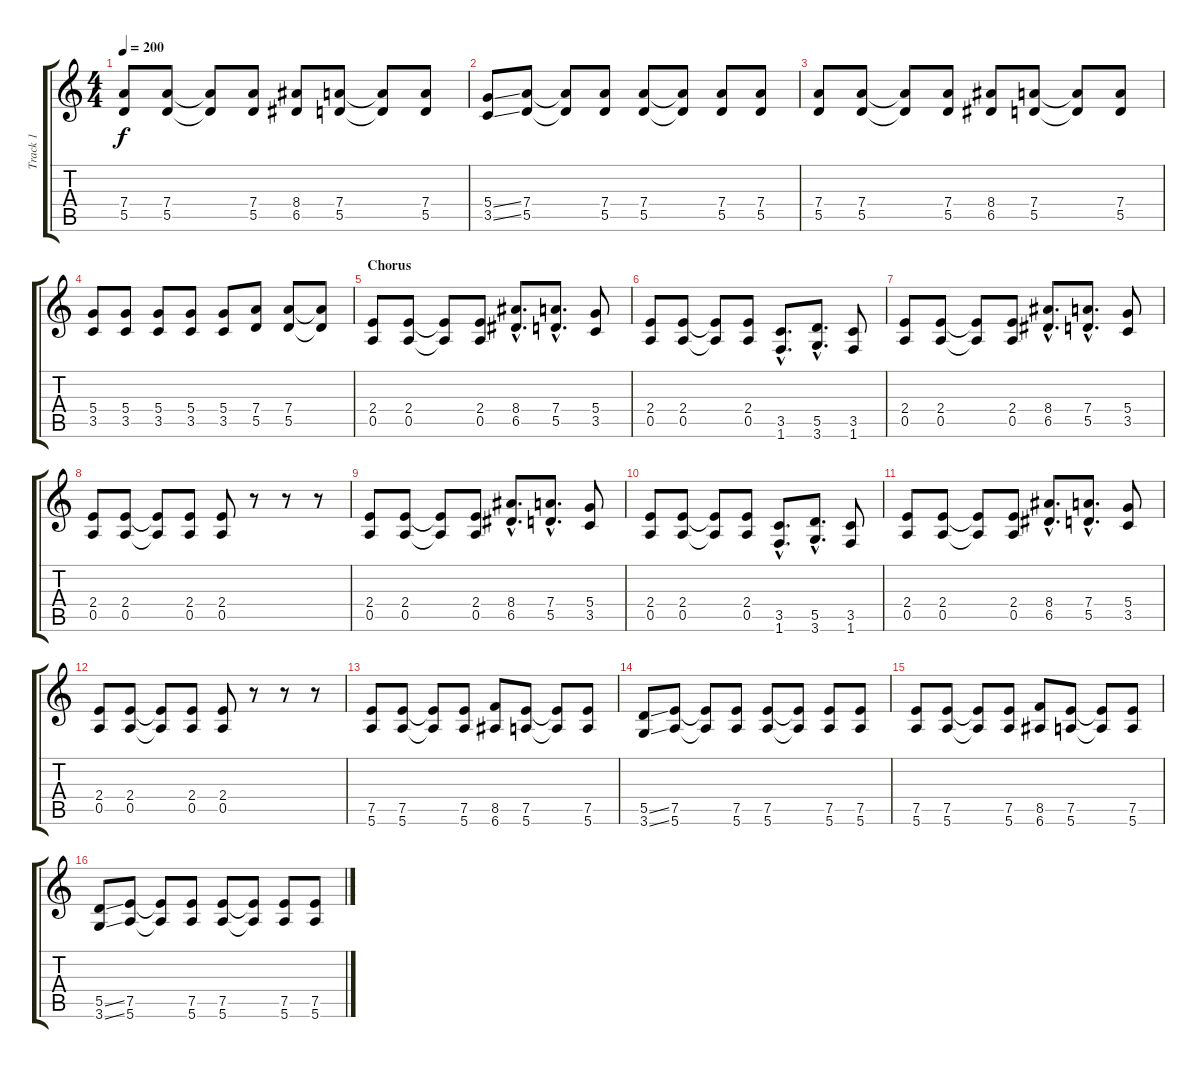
\track ("Track 1" "Track 1") {instrument distortionguitar}
\staff {score tabs}
\tuning (E4 B3 G3 D3 A2 E2) {hide}
\ts (4 4)
\tempo 200
\clef g2
\ks c
(7.4 5.5).8{dy f} (7.4 5.5).8 (7.4{t} 5.5{t}).8 (7.4 5.5).8 (8.4 6.5).8 (7.4 5.5).8 (7.4{t} 5.5{t}).8 (7.4 5.5).8 |
(5.4{ss} 3.5{ss}).8 (7.4 5.5).8 (7.4{t} 5.5{t}).8 (7.4 5.5).8 (7.4 5.5).8 (7.4{t} 5.5{t}).8 (7.4 5.5).8 (7.4 5.5).8 |
(7.4 5.5).8 (7.4 5.5).8 (7.4{t} 5.5{t}).8 (7.4 5.5).8 (8.4 6.5).8 (7.4 5.5).8 (7.4{t} 5.5{t}).8 (7.4 5.5).8 |
(5.4 3.5).8 (5.4 3.5).8 (5.4 3.5).8 (5.4 3.5).8 (5.4 3.5).8 (7.4 5.5).8 (7.4 5.5).8 (7.4{t} 5.5{t}).8 |
\section ("" "Chorus")
(2.4 0.5).8 (2.4 0.5).8 (2.4{t} 0.5{t}).8 (2.4 0.5).8 (8.4{hac} 6.5{hac}).8{d} (7.4{hac} 5.5{hac}).8{d} (5.4 3.5).8 |
(2.4 0.5).8 (2.4 0.5).8 (2.4{t} 0.5{t}).8 (2.4 0.5).8 (3.5{hac} 1.6{hac}).8{d} (5.5{hac} 3.6{hac}).8{d} (3.5 1.6).8 |
(2.4 0.5).8 (2.4 0.5).8 (2.4{t} 0.5{t}).8 (2.4 0.5).8 (8.4{hac} 6.5{hac}).8{d} (7.4{hac} 5.5{hac}).8{d} (5.4 3.5).8 |
(2.4 0.5).8 (2.4 0.5).8 (2.4{t} 0.5{t}).8 (2.4 0.5).8 (2.4 0.5).8 r.8 r.8 r.8 |
(2.4 0.5).8 (2.4 0.5).8 (2.4{t} 0.5{t}).8 (2.4 0.5).8 (8.4{hac} 6.5{hac}).8{d} (7.4{hac} 5.5{hac}).8{d} (5.4 3.5).8 |
(2.4 0.5).8 (2.4 0.5).8 (2.4{t} 0.5{t}).8 (2.4 0.5).8 (3.5{hac} 1.6{hac}).8{d} (5.5{hac} 3.6{hac}).8{d} (3.5 1.6).8 |
(2.4 0.5).8 (2.4 0.5).8 (2.4{t} 0.5{t}).8 (2.4 0.5).8 (8.4{hac} 6.5{hac}).8{d} (7.4{hac} 5.5{hac}).8{d} (5.4 3.5).8 |
(2.4 0.5).8 (2.4 0.5).8 (2.4{t} 0.5{t}).8 (2.4 0.5).8 (2.4 0.5).8 r.8 r.8 r.8 |
(7.5 5.6).8 (7.5 5.6).8 (7.5{t} 5.6{t}).8 (7.5 5.6).8 (8.5 6.6).8 (7.5 5.6).8 (7.5{t} 5.6{t}).8 (7.5 5.6).8 |
(5.5{ss} 3.6{ss}).8 (7.5 5.6).8 (7.5{t} 5.6{t}).8 (7.5 5.6).8 (7.5 5.6).8 (7.5{t} 5.6{t}).8 (7.5 5.6).8 (7.5 5.6).8 |
(7.5 5.6).8 (7.5 5.6).8 (7.5{t} 5.6{t}).8 (7.5 5.6).8 (8.5 6.6).8 (7.5 5.6).8 (7.5{t} 5.6{t}).8 (7.5 5.6).8 |
(5.5{ss} 3.6{ss}).8 (7.5 5.6).8 (7.5{t} 5.6{t}).8 (7.5 5.6).8 (7.5 5.6).8 (7.5{t} 5.6{t}).8 (7.5 5.6).8 (7.5 5.6).8
